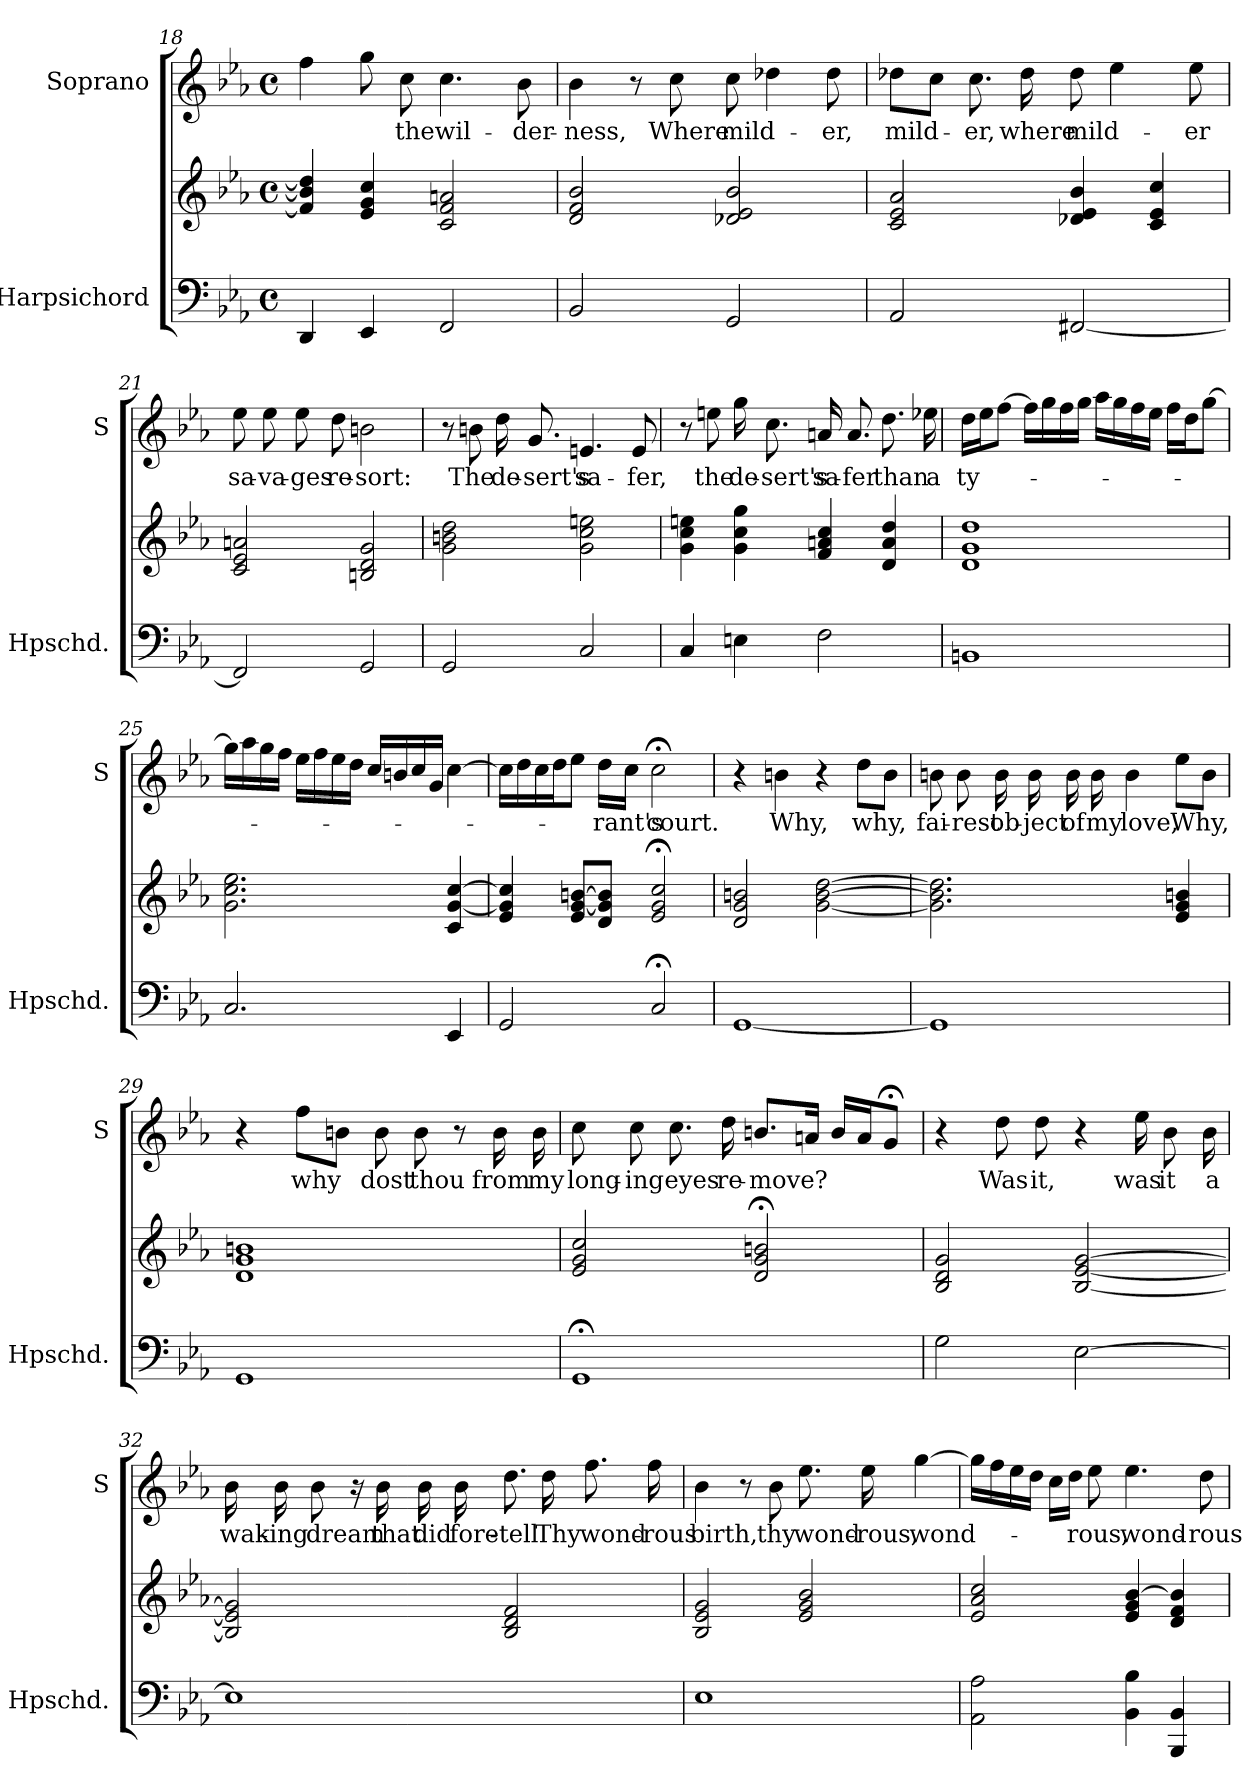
**kern	**kern	**kern	**text
*part2	*part2	*part1	*part1
*staff3	*staff2	*staff1	*staff1
*I"Harpsichord	*	*I"Soprano	*
*I'Hpschd.	*	*I'S	*
*clefF4	*clefG2	*clefG2	*
*k[b-e-a-]	*k[b-e-a-]	*k[b-e-a-]	*
*E-:	*E-:	*E-:	*
*M4/4	*M4/4	*M4/4	*
*met(c)	*met(c)	*met(c)	*
=18	=18	=18	=18
4DD/	4f/] 4b-/] 4dd/]	4ff\	.
4EE-/	4e-/ 4g/ 4cc/	8gg\	.
!	!	!	!LO:LY:b
.	.	8cc\	the
!	!	!	!LO:LY:b
2FF/	2c/ 2f/ 2an/	4.cc\	wil-
!	!	!	!LO:LY:b
.	.	8b-\	-der-
=19	=19	=19	=19
!	!	!	!LO:LY:b
2BB-/	2d/ 2f/ 2b-/	4b-\	-ness,
.	.	8r	.
!	!	!	!LO:LY:b
.	.	8cc\	Where
!	!	!	!LO:LY:b
2GG/	2d-X/ 2e-/ 2b-/	8cc\	mild-
.	.	4dd-X\	.
!	!	!	!LO:LY:b
.	.	8dd-\	-er,
=20	=20	=20	=20
!	!	!	!LO:LY:b
2AA-/	2c/ 2e-/ 2a-/	8dd-X\L	mild-
.	.	8cc\J	.
!	!	!	!LO:LY:b
.	.	8.cc\	-er,
!	!	!	!LO:LY:b
.	.	16dd-\	where
!	!	!	!LO:LY:b
[2FF#X/	4d-X/ 4e-/ 4b-/	8dd-\	mild-
.	.	4ee-\	.
.	4c/ 4e-/ 4cc/	.	.
!	!	!	!LO:LY:b
.	.	8ee-\	-er
!!LO:LB:g=z
=21	=21	=21	=21
!	!	!	!LO:LY:b
2FF#/]	2c/ 2e-/ 2an/	8ee-\	sa-
!	!	!	!LO:LY:b
.	.	8ee-\	-va-
!	!	!	!LO:LY:b
.	.	8ee-\	-ges
!	!	!	!LO:LY:b
.	.	8dd\	re-
!	!	!	!LO:LY:b
2GG/	2Bn/ 2d/ 2g/	2bn\	-sort:
=22	=22	=22	=22
2GG/	2g\ 2bn\ 2dd\	8r	.
!	!	!	!LO:LY:b
.	.	8bn\	The
!	!	!	!LO:LY:b
.	.	16dd\	de-
!	!	!	!LO:LY:b
.	.	8.g/	-sert's
!	!	!	!LO:LY:b
2C/	2g\ 2cc\ 2een\	4.en/	sa-
!	!	!	!LO:LY:b
.	.	8e/	-fer,
=23	=23	=23	=23
4C/	4g\ 4cc\ 4een\	8r	.
!	!	!	!LO:LY:b
.	.	8een\	the
!	!	!	!LO:LY:b
4En\	4g\ 4cc\ 4gg\	16gg\	de-
!	!	!	!LO:LY:b
.	.	8.cc\	-sert's
!	!	!	!LO:LY:b
2F\	4f/ 4an/ 4cc/	16an/	sa-
!	!	!	!LO:LY:b
.	.	8.a/	-fer
!	!	!	!LO:LY:b
.	4d/ 4a/ 4dd/	8.dd\	than
!	!	!	!LO:LY:b
.	.	16ee-X\	a
=24	=24	=24	=24
!	!	!	!LO:LY:b
1BBn	1d 1g 1dd	16dd\LL	ty-
.	.	16ee-\J	.
.	.	[8ff\J	.
.	.	16ff\LL]	.
.	.	16gg\	.
.	.	16ff\	.
.	.	16gg\JJ	.
.	.	16aa-\LL	.
.	.	16gg\	.
.	.	16ff\	.
.	.	16ee-\JJ	.
.	.	16ff\LL	.
.	.	16dd\J	.
.	.	[8gg\J	.
!!LO:LB:g=z
=25	=25	=25	=25
2.C/	2.g\ 2.cc\ 2.ee-\	16gg\LL]	.
.	.	16aa-\	.
.	.	16gg\	.
.	.	16ff\JJ	.
.	.	16ee-\LL	.
.	.	16ff\	.
.	.	16ee-\	.
.	.	16dd\JJ	.
.	.	16cc/LL	.
.	.	16bn/	.
.	.	16cc/	.
.	.	16g/JJ	.
4EE-/	4c/ [4g/ [4cc/	[4cc\	.
=26	=26	=26	=26
2GG/	4e-/ 4g/] 4cc/]	16cc\LL]	.
.	.	16dd\	.
.	.	16cc\	.
.	.	16dd\J	.
.	8e-/ [8g/ [8bn/L	8ee-\J	.
!	!	!	!LO:LY:b
.	8d/ 8g/] 8b/]J	16dd\LL	-rant's
.	.	16cc\JJ	.
!	!	!	!LO:LY:b
2C;</	2e-/;< 2g/;< 2cc/;<	2cc;<\	court.
=27	=27	=27	=27
[1GG	2d/ 2g/ 2bn/	4r	.
!	!	!	!LO:LY:b
.	.	4bn\	Why,
.	[2g\ [2b\ [2dd\	4r	.
!	!	!	!LO:LY:b
.	.	8dd\L	why,
.	.	8b\J	.
=28	=28	=28	=28
!	!	!	!LO:LY:b
1GG]	2.g\] 2.b\] 2.dd\]	8bn\	fai-
!	!	!	!LO:LY:b
.	.	8b\	-rest
!	!	!	!LO:LY:b
.	.	16b\	ob-
!	!	!	!LO:LY:b
.	.	16b\	-ject
!	!	!	!LO:LY:b
.	.	16b\	of
!	!	!	!LO:LY:b
.	.	16b\	my
!	!	!	!LO:LY:b
.	.	4b\	love,
!	!	!	!LO:LY:b
.	4e-/ 4g/ 4bn/	8ee-\L	Why,
.	.	8b\J	.
!!LO:PB:g=z
=29	=29	=29	=29
1GG	1d 1g 1bn	4r	.
!	!	!	!LO:LY:b
.	.	8ff\L	why
.	.	8bn\J	.
!	!	!	!LO:LY:b
.	.	8b\	dost
!	!	!	!LO:LY:b
.	.	8b\	thou
.	.	8r	.
!	!	!	!LO:LY:b
.	.	16b\	from
!	!	!	!LO:LY:b
.	.	16b\	my
=30	=30	=30	=30
!	!	!	!LO:LY:b
1GG;<	2e-/ 2g/ 2cc/	8cc\	long-
!	!	!	!LO:LY:b
.	.	8cc\	-ing
!	!	!	!LO:LY:b
.	.	8.cc\	eyes
!	!	!	!LO:LY:b
.	.	16dd\	re-
!	!	!	!LO:LY:b
.	2d/;< 2g/;< 2bn/;<	8.bn/L	-move?
.	.	16an/Jk	.
.	.	16b/LL	.
.	.	16a/J	.
.	.	8g;</J	.
=31	=31	=31	=31
2G\	2B-/ 2d/ 2g/	4r	.
!	!	!	!LO:LY:b
.	.	8dd\	Was
!	!	!	!LO:LY:b
.	.	8dd\	it,
[2E-\	[2B-/ [2e-/ [2g/	4r	.
!	!	!	!LO:LY:b
.	.	16ee-\	was
!	!	!	!LO:LY:b
.	.	8b-\	it
!	!	!	!LO:LY:b
.	.	16b-\	a
!!LO:LB:g=z
=32	=32	=32	=32
!	!	!	!LO:LY:b
1E-]	2B-/] 2e-/] 2g/]	16b-\	wak-
!	!	!	!LO:LY:b
.	.	16b-\	-ing
!	!	!	!LO:LY:b
.	.	8b-\	dream
.	.	16r	.
!	!	!	!LO:LY:b
.	.	16b-\	that
!	!	!	!LO:LY:b
.	.	16b-\	did
!	!	!	!LO:LY:b
.	.	16b-\	fore-
!	!	!	!LO:LY:b
.	2B-/ 2d/ 2f/	8.dd\	-tell
!	!	!	!LO:LY:b
.	.	16dd\	Thy
!	!	!	!LO:LY:b
.	.	8.ff\	wond-
!	!	!	!LO:LY:b
.	.	16ff\	-rous
=33	=33	=33	=33
!	!	!	!LO:LY:b
1E-	2B-/ 2e-/ 2g/	4b-\	birth,
.	.	8r	.
!	!	!	!LO:LY:b
.	.	8b-\	thy
!	!	!	!LO:LY:b
.	2e-/ 2g/ 2b-/	8.ee-\	wond-
!	!	!	!LO:LY:b
.	.	16ee-\	-rous,
!	!	!	!LO:LY:b
.	.	[4gg\	wond-
=34	=34	=34	=34
2AA-\ 2A-\	2e-/ 2a-/ 2cc/	16gg\LL]	.
.	.	16ff\	.
.	.	16ee-\	.
.	.	16dd\JJ	.
.	.	16cc\LL	.
.	.	16dd\JJ	.
!	!	!	!LO:LY:b
.	.	8ee-\	-rous,
!	!	!	!LO:LY:b
4BB-\ 4B-\	4e-/ 4g/ [4b-/	4.ee-\	wond-
4BBB-/ 4BB-/	4d/ 4f/ 4b-/]	.	.
!	!	!	!LO:LY:b
.	.	8dd\	-rous
=	=	=	=
*-	*-	*-	*-
